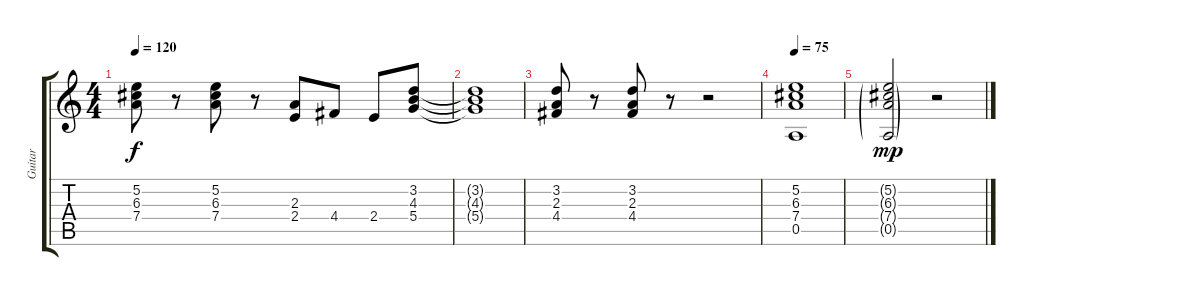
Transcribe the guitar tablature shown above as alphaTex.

\track ("Guitar" "Guitar") {instrument distortionguitar}
\staff {score tabs}
\tuning (E4 B3 G3 D3 A2 E2) {hide}
\ts (4 4)
\tempo 120
\clef g2
\ks c
(5.2 6.3 7.4).8{dy f} r.8 (5.2 6.3 7.4).8 r.8 (2.3 2.4).8 4.4.8 2.4.8 (3.2 4.3 5.4).8 |
(3.2{t} 4.3{t} 5.4{t}).1 |
(3.2 2.3 4.4).8 r.8 (3.2 2.3 4.4).8 r.8 r.2 |
\tempo 75
(5.2 6.3 7.4 0.5).1 |
(5.2{g} 6.3{g} 7.4{g} 0.5{g}).2{dy mp} r.2
